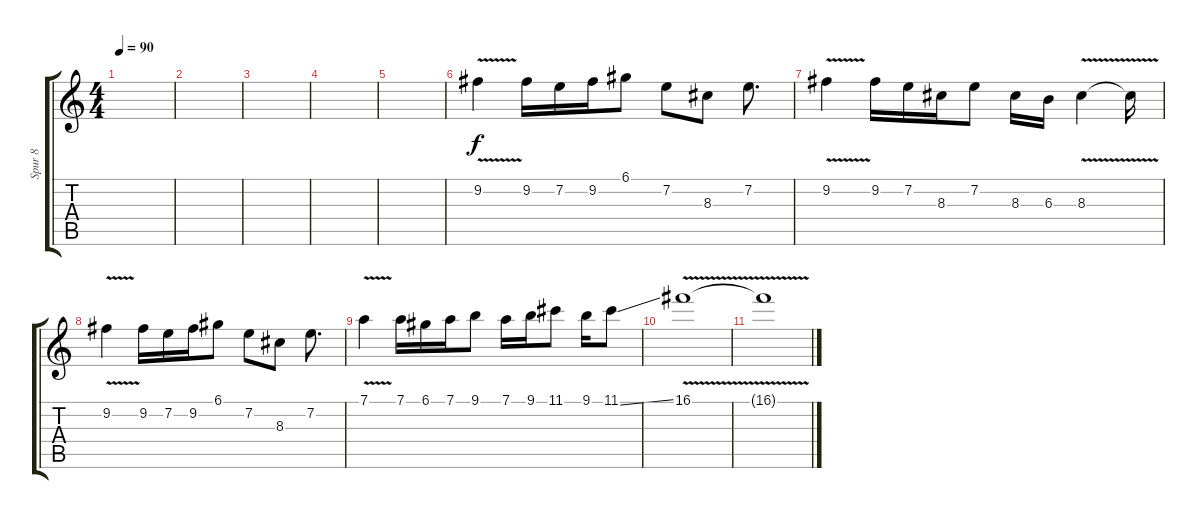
\track ("Spur 8" "Spur 8") {instrument distortionguitar}
\staff {score tabs}
\tuning (D4 A3 F3 C3 G2 C2) {hide}
\ts (4 4)
\tempo 90
\clef g2
\ks c
|
|
|
|
|
9.2{v}.4{instrument distortionguitar} 9.2.16 7.2.16 9.2.16 6.1.8 7.2.8 8.3.8 7.2.8{d} |
9.2{v}.4 9.2.16 7.2.16 8.3.16 7.2.8 8.3.16 6.3.16 8.3{v}.4 8.3{t}.16 |
9.2{v}.4 9.2.16 7.2.16 9.2.16 6.1.8 7.2.8 8.3.8 7.2.8{d} |
7.1{v}.4 7.1.16 6.1.16 7.1.16 9.1.8 7.1.16 9.1.16 11.1.8 9.1.16 11.1{ss}.8 |
16.1{v}.1 |
16.1{t}.1
